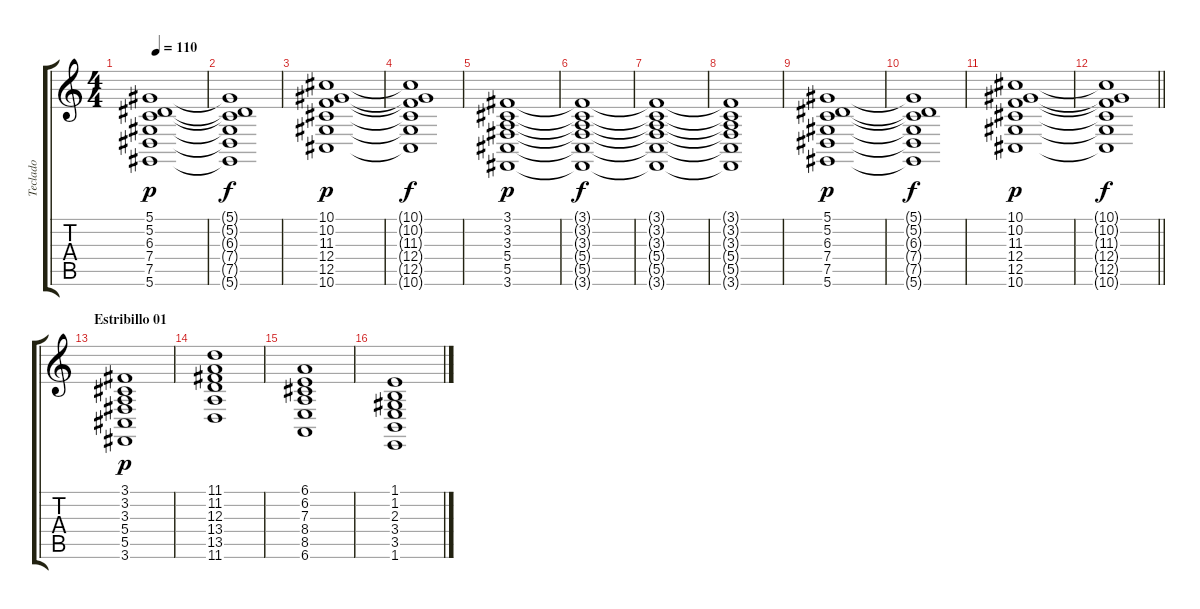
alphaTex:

\track ("Teclado" "Teclado") {instrument viola}
\staff {score tabs}
\tuning (Eb4 Bb3 Gb3 Db3 Ab2 Eb2) {hide}
\ts (4 4)
\tempo 110
\clef g2
\ks c
(5.1 5.2 6.3 7.4 7.5 5.6).1{dy p} |
(5.1{t} 5.2{t} 6.3{t} 7.4{t} 7.5{t} 5.6{t}).1{dy f} |
(10.1 10.2 11.3 12.4 12.5 10.6).1{dy p} |
(10.1{t} 10.2{t} 11.3{t} 12.4{t} 12.5{t} 10.6{t}).1{dy f} |
(3.1 3.2 3.3 5.4 5.5 3.6).1{dy p} |
(3.1{t} 3.2{t} 3.3{t} 5.4{t} 5.5{t} 3.6{t}).1{dy f} |
(3.1{t} 3.2{t} 3.3{t} 5.4{t} 5.5{t} 3.6{t}).1 |
(3.1{t} 3.2{t} 3.3{t} 5.4{t} 5.5{t} 3.6{t}).1 |
(5.1 5.2 6.3 7.4 7.5 5.6).1{dy p} |
(5.1{t} 5.2{t} 6.3{t} 7.4{t} 7.5{t} 5.6{t}).1{dy f} |
(10.1 10.2 11.3 12.4 12.5 10.6).1{dy p} |
\barLineRight lightlight
(10.1{t} 10.2{t} 11.3{t} 12.4{t} 12.5{t} 10.6{t}).1{dy f} |
\section ("" "Estribillo 01")
(3.1 3.2 3.3 5.4 5.5 3.6).1{dy p volume 16 instrument stringensemble2} |
(11.1 11.2 12.3 13.4 13.5 11.6).1 |
(6.1 6.2 7.3 8.4 8.5 6.6).1 |
(1.1 1.2 2.3 3.4 3.5 1.6).1
